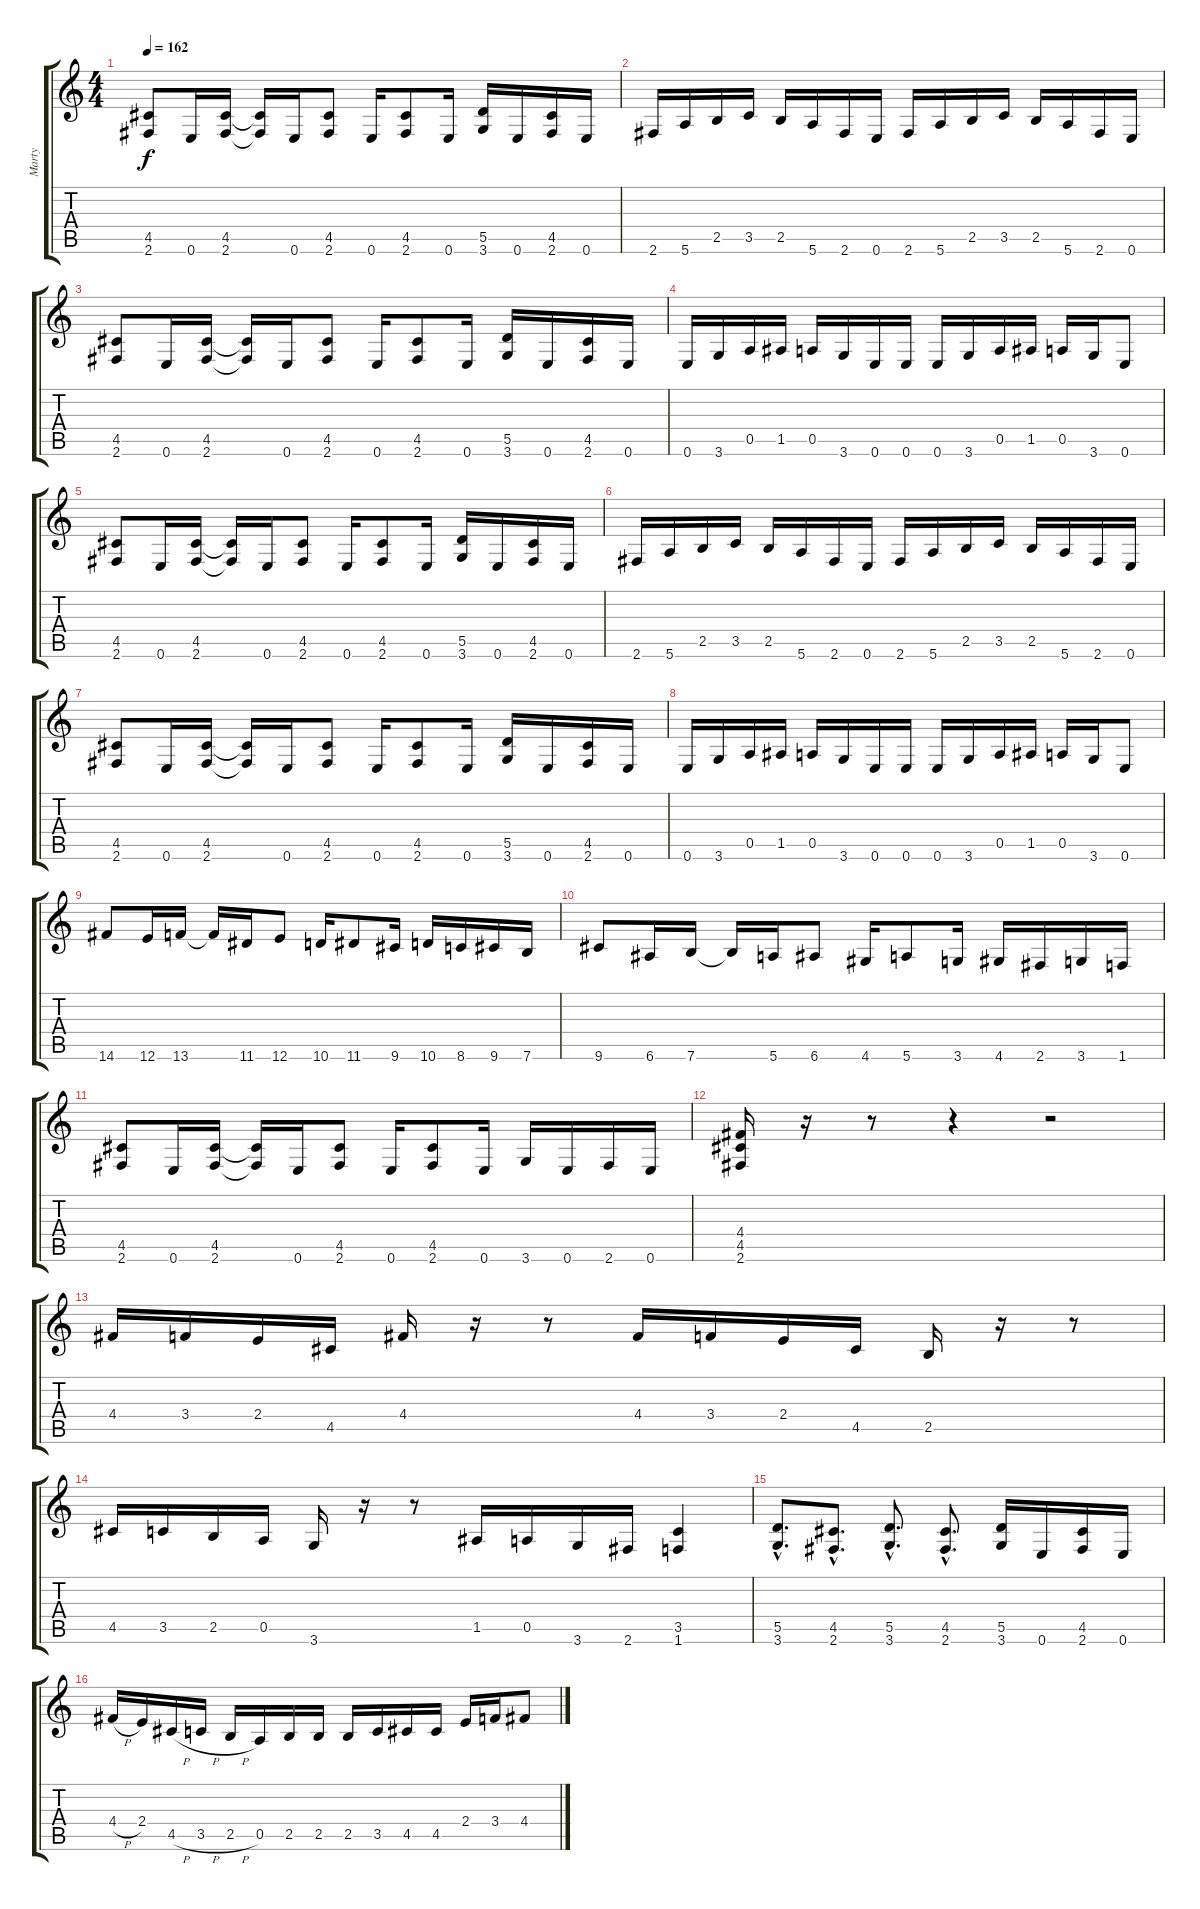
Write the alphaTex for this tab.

\track ("Marty" "Marty") {instrument distortionguitar}
\staff {score tabs}
\tuning (E4 B3 G3 D3 A2 E2) {hide}
\ts (4 4)
\tempo 162
\clef g2
\ks c
(4.5 2.6).8{dy f} 0.6.16 (4.5 2.6).16 (4.5{t} 2.6{t}).16 0.6.16 (4.5 2.6).8 0.6.16 (4.5 2.6).8 0.6.16 (5.5 3.6).16 0.6.16 (4.5 2.6).16 0.6.16 |
2.6.16 5.6.16 2.5.16 3.5.16 2.5.16 5.6.16 2.6.16 0.6.16 2.6.16 5.6.16 2.5.16 3.5.16 2.5.16 5.6.16 2.6.16 0.6.16 |
(4.5 2.6).8 0.6.16 (4.5 2.6).16 (4.5{t} 2.6{t}).16 0.6.16 (4.5 2.6).8 0.6.16 (4.5 2.6).8 0.6.16 (5.5 3.6).16 0.6.16 (4.5 2.6).16 0.6.16 |
0.6.16 3.6.16 0.5.16 1.5.16 0.5.16 3.6.16 0.6.16 0.6.16 0.6.16 3.6.16 0.5.16 1.5.16 0.5.16 3.6.16 0.6.8 |
(4.5 2.6).8 0.6.16 (4.5 2.6).16 (4.5{t} 2.6{t}).16 0.6.16 (4.5 2.6).8 0.6.16 (4.5 2.6).8 0.6.16 (5.5 3.6).16 0.6.16 (4.5 2.6).16 0.6.16 |
2.6.16 5.6.16 2.5.16 3.5.16 2.5.16 5.6.16 2.6.16 0.6.16 2.6.16 5.6.16 2.5.16 3.5.16 2.5.16 5.6.16 2.6.16 0.6.16 |
(4.5 2.6).8 0.6.16 (4.5 2.6).16 (4.5{t} 2.6{t}).16 0.6.16 (4.5 2.6).8 0.6.16 (4.5 2.6).8 0.6.16 (5.5 3.6).16 0.6.16 (4.5 2.6).16 0.6.16 |
0.6.16 3.6.16 0.5.16 1.5.16 0.5.16 3.6.16 0.6.16 0.6.16 0.6.16 3.6.16 0.5.16 1.5.16 0.5.16 3.6.16 0.6.8 |
14.6.8 12.6.16 13.6.16 13.6{t}.16 11.6.16 12.6.8 10.6.16 11.6.8 9.6.16 10.6.16 8.6.16 9.6.16 7.6.16 |
9.6.8 6.6.16 7.6.16 7.6{t}.16 5.6.16 6.6.8 4.6.16 5.6.8 3.6.16 4.6.16 2.6.16 3.6.16 1.6.16 |
(4.5 2.6).8 0.6.16 (4.5 2.6).16 (4.5{t} 2.6{t}).16 0.6.16 (4.5 2.6).8 0.6.16 (4.5 2.6).8 0.6.16 3.6.16 0.6.16 2.6.16 0.6.16 |
(4.4 4.5 2.6).16 r.16 r.8 r.4 r.2 |
4.4.16 3.4.16 2.4.16 4.5.16 4.4.16 r.16 r.8 4.4.16 3.4.16 2.4.16 4.5.16 2.5.16 r.16 r.8 |
4.5.16 3.5.16 2.5.16 0.5.16 3.6.16 r.16 r.8 1.5.16 0.5.16 3.6.16 2.6.16 (3.5 1.6).4 |
(5.5{hac} 3.6{hac}).8{d} (4.5{hac} 2.6{hac}).8{d} (5.5{hac} 3.6{hac}).8{d} (4.5{hac} 2.6{hac}).8{d} (5.5 3.6).16 0.6.16 (4.5 2.6).16 0.6.16 |
4.4{h}.16 2.4.16 4.5{h}.16 3.5{h}.16 2.5{h}.16 0.5.16 2.5.16 2.5.16 2.5.16 3.5.16 4.5.16 4.5.16 2.4.16 3.4.16 4.4.8
